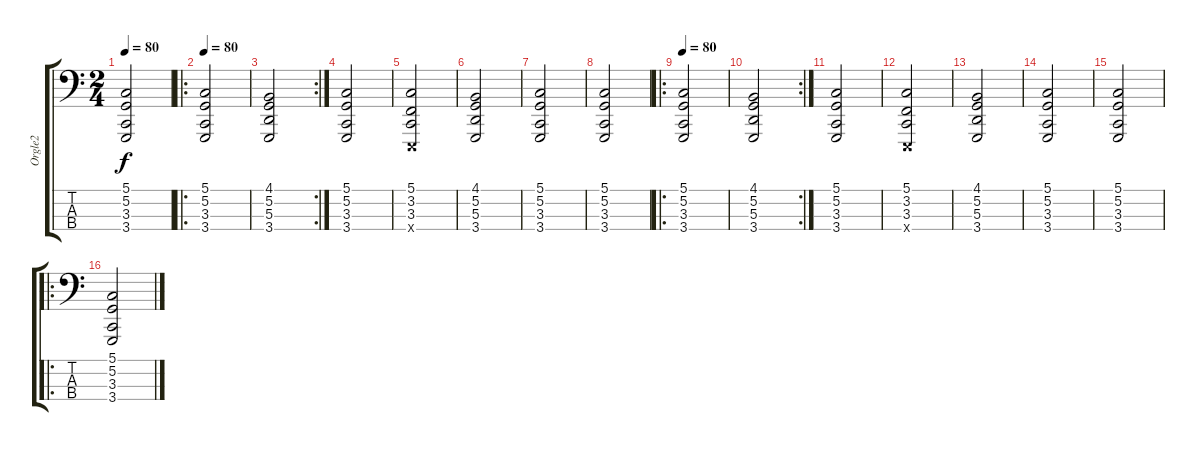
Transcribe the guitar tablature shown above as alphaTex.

\track ("Orgle2" "Orgle2") {instrument churchorgan}
\staff {score tabs}
\tuning (G2 D2 A1 E1) {hide}
\ts (2 4)
\tempo 80
\clef f4
\ks c
(5.1 5.2 3.3 3.4).2{dy f} |
\ro
\tempo 80
(5.1 5.2 3.3 3.4).2 |
\rc 2
(4.1 5.2 5.3 3.4).2 |
(5.1 5.2 3.3 3.4).2 |
(5.1 3.2 3.3 0.4{x}).2 |
(4.1 5.2 5.3 3.4).2 |
(5.1 5.2 3.3 3.4).2 |
(5.1 5.2 3.3 3.4).2 |
\ro
\tempo 80
(5.1 5.2 3.3 3.4).2 |
\rc 2
(4.1 5.2 5.3 3.4).2 |
(5.1 5.2 3.3 3.4).2 |
(5.1 3.2 3.3 0.4{x}).2 |
(4.1 5.2 5.3 3.4).2 |
(5.1 5.2 3.3 3.4).2 |
(5.1 5.2 3.3 3.4).2 |
\ro
(5.1 5.2 3.3 3.4).2
